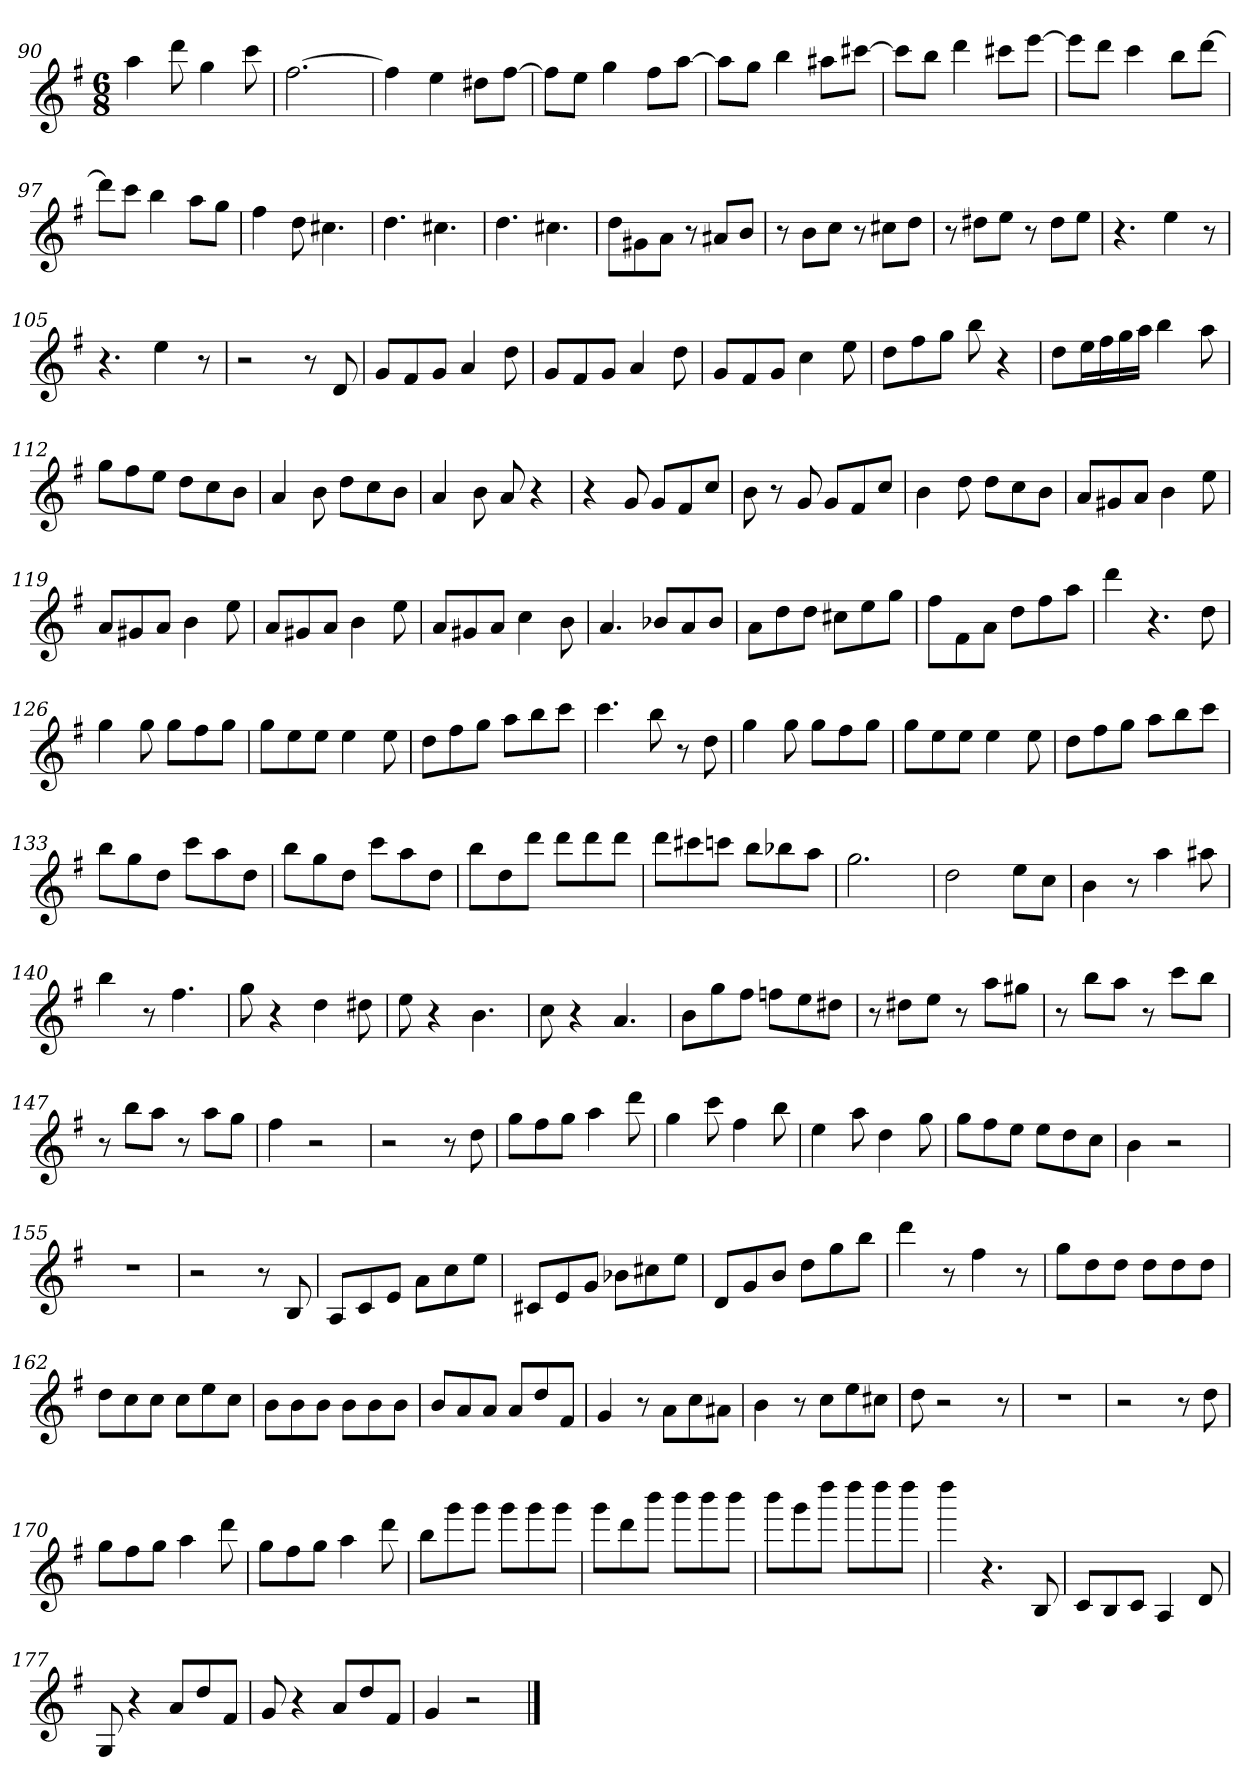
**kern
*part1
*staff1
*k[f#]
*G:
*M6/8
=90
4aa
8ddd
4gg
8ccc
=91
[2.ff#
=92
4ff#]
4ee
8dd#XL
[8ff#J
=93
8ff#L]
8eeJ
4gg
8ff#L
[8aaJ
=94
8aaL]
8ggJ
4bb
8aa#XL
[8ccc#XJ
=95
8ccc#L]
8bbJ
4ddd
8ccc#XL
[8eeeJ
=96
8eeeL]
8dddJ
4ccc
8bbL
[8dddJ
=97
8dddL]
8cccJ
4bb
8aaL
8ggJ
=98
4ff#
8dd
4.cc#X
=99
4.dd
4.cc#X
=100
4.dd
4.cc#X
=101
8ddL
8g#X
8aJ
8r
8a#XL
8bJ
=102
8r
8bL
8ccJ
8r
8cc#XL
8ddJ
=103
8r
8dd#XL
8eeJ
8r
8dd#L
8eeJ
=104
4.r
4ee
8r
=105
4.r
4ee
8r
=106
2r
8r
8d
=107
8gL
8f#
8gJ
4a
8dd
=108
8gL
8f#
8gJ
4a
8dd
=109
8gL
8f#
8gJ
4cc
8ee
=110
8ddL
8ff#
8ggJ
8bb
4r
=111
8ddL
16eeL
16ff#
16gg
16aaJJ
4bb
8aa
=112
8ggL
8ff#
8eeJ
8ddL
8cc
8bJ
=113
4a
8b
8ddL
8cc
8bJ
=114
4a
8b
8a
4r
=115
4r
8g
8gL
8f#
8ccJ
=116
8b
8r
8g
8gL
8f#
8ccJ
=117
4b
8dd
8ddL
8cc
8bJ
=118
8aL
8g#X
8aJ
4b
8ee
=119
8aL
8g#X
8aJ
4b
8ee
=120
8aL
8g#X
8aJ
4b
8ee
=121
8aL
8g#X
8aJ
4cc
8b
=122
4.a
8b-XL
8a
8b-J
=123
8aL
8dd
8ddJ
8cc#XL
8ee
8ggJ
=124
8ff#L
8f#
8aJ
8ddL
8ff#
8aaJ
=125
4ddd
4.r
8dd
=126
4gg
8gg
8ggL
8ff#
8ggJ
=127
8ggL
8ee
8eeJ
4ee
8ee
=128
8ddL
8ff#
8ggJ
8aaL
8bb
8cccJ
=129
4.ccc
8bb
8r
8dd
=130
4gg
8gg
8ggL
8ff#
8ggJ
=131
8ggL
8ee
8eeJ
4ee
8ee
=132
8ddL
8ff#
8ggJ
8aaL
8bb
8cccJ
=133
8bbL
8gg
8ddJ
8cccL
8aa
8ddJ
=134
8bbL
8gg
8ddJ
8cccL
8aa
8ddJ
=135
8bbL
8dd
8dddJ
8dddL
8ddd
8dddJ
=136
8dddL
8ccc#X
8cccnJ
8bbL
8bb-X
8aaJ
=137
2.gg
=138
2dd
8eeL
8ccJ
=139
4b
8r
4aa
8aa#X
=140
4bb
8r
4.ff#
=141
8gg
4r
4dd
8dd#X
=142
8ee
4r
4.b
=143
8cc
4r
4.a
=144
8bL
8gg
8ff#J
8ffnL
8ee
8dd#XJ
=145
8r
8dd#XL
8eeJ
8r
8aaL
8gg#XJ
=146
8r
8bbL
8aaJ
8r
8cccL
8bbJ
=147
8r
8bbL
8aaJ
8r
8aaL
8ggJ
=148
4ff#
2r
=149
2r
8r
8dd
=150
8ggL
8ff#
8ggJ
4aa
8ddd
=151
4gg
8ccc
4ff#
8bb
=152
4ee
8aa
4dd
8gg
=153
8ggL
8ff#
8eeJ
8eeL
8dd
8ccJ
=154
4b
2r
=155
2.r
=156
2r
8r
8B
=157
8AL
8c
8eJ
8aL
8cc
8eeJ
=158
8c#XL
8e
8gJ
8b-XL
8cc#X
8eeJ
=159
8dL
8g
8bJ
8ddL
8gg
8bbJ
=160
4ddd
8r
4ff#
8r
=161
8ggL
8dd
8ddJ
8ddL
8dd
8ddJ
=162
8ddL
8cc
8ccJ
8ccL
8ee
8ccJ
=163
8bL
8b
8bJ
8bL
8b
8bJ
=164
8bL
8a
8aJ
8aL
8dd
8f#J
=165
4g
8r
8aL
8cc
8a#XJ
=166
4b
8r
8ccL
8ee
8cc#XJ
=167
8dd
2r
8r
=168
2.r
=169
2r
8r
8dd
=170
8ggL
8ff#
8ggJ
4aa
8ddd
=171
8ggL
8ff#
8ggJ
4aa
8ddd
=172
8bbL
8ggg
8gggJ
8gggL
8ggg
8gggJ
=173
8gggL
8ddd
8bbbJ
8bbbL
8bbb
8bbbJ
=174
8bbbL
8ggg
8ddddJ
8ddddL
8dddd
8ddddJ
=175
4dddd
4.r
8B
=176
8cL
8B
8cJ
4A
8d
=177
8G
4r
8aL
8dd
8f#J
=178
8g
4r
8aL
8dd
8f#J
=179
4g
2r
==
*-
